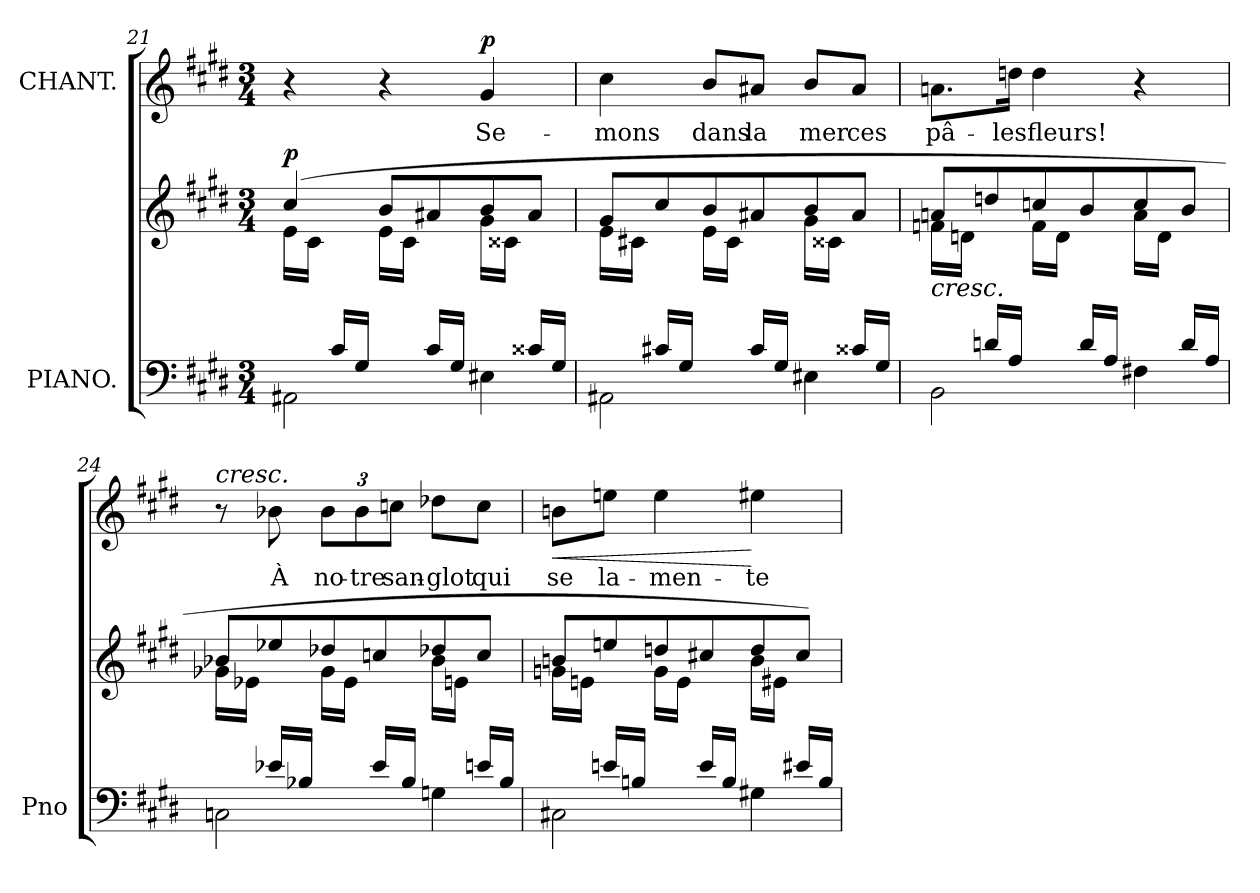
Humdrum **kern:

**kern	**kern	**dynam	**kern	**text	**dynam
*part2	*part2	*part2	*part1	*part1	*part1
*staff3	*staff2	*staff2/3	*staff1	*staff1	*staff1
*I"PIANO.	*	*	*I"CHANT.	*	*
*I'Pno	*	*	*	*	*
*clefF4	*clefG2	*	*clefG2	*	*
*k[f#c#g#d#]	*k[f#c#g#d#]	*	*k[f#c#g#d#]	*	*
*M3/4	*M3/4	*	*M3/4	*	*
=21	=21	=21	=21	=21	=21
*^	*^	*	*	*	*
!	!	!	!	!LO:DY:a	!	!	!
8ryy	2AA#X\	(4cc#/	16e\LL	p	4r	.	.
.	.	.	16c#\JJ	.	.	.	.
16c#/LL	.	.	8ryy	.	.	.	.
16G#/JJ	.	.	.	.	.	.	.
8ryy	.	8b/L	16e\LL	.	4r	.	.
.	.	.	16c#\JJ	.	.	.	.
16c#/LL	.	8a#X/	8ryy	.	.	.	.
16G#/JJ	.	.	.	.	.	.	.
!	!	!	!	!	!	!	!LO:DY:a
8ryy	4E#X\	8b/	16g#\LL	.	4g#/	Se-	p
.	.	.	16c##X\JJ	.	.	.	.
16c##X/LL	.	8a#/J	8ryy	.	.	.	.
16G#/JJ	.	.	.	.	.	.	.
=22	=22	=22	=22	=22	=22	=22	=22
8ryy	2AA#X\	8g#/L	16e\LL	.	4cc#\	-mons	.
.	.	.	16c#X\JJ	.	.	.	.
16c#X/LL	.	8cc#/	8ryy	.	.	.	.
16G#/JJ	.	.	.	.	.	.	.
8ryy	.	8b/	16e\LL	.	8b/L	dans	.
.	.	.	16c#\JJ	.	.	.	.
16c#/LL	.	8a#X/	8ryy	.	8a#X/J	la	.
16G#/JJ	.	.	.	.	.	.	.
8ryy	4E#X\	8b/	16g#\LL	.	8b/L	mer	.
.	.	.	16c##X\JJ	.	.	.	.
16c##X/LL	.	8a#/J	8ryy	.	8a#/J	ces	.
16G#/JJ	.	.	.	.	.	.	.
=23	=23	=23	=23	=23	=23	=23	=23
!	!	!LO:TX:b:i:t=cresc.	!	!	!	!	!
8ryy	2BB\	8an/L	16fn\LL	.	8.an\L	pâ-	.
.	.	.	16dn\JJ	.	.	.	.
16dn/LL	.	8ddn/	8ryy	.	.	.	.
16A/JJ	.	.	.	.	16ddn\Jk	-les	.
8ryy	.	8ccn/	16f\LL	.	4dd\	fleurs!	.
.	.	.	16d\JJ	.	.	.	.
16d/LL	.	8b/	8ryy	.	.	.	.
16A/JJ	.	.	.	.	.	.	.
8ryy	4F#X\	8cc/	16a\LL	.	4r	.	.
.	.	.	16d\JJ	.	.	.	.
16d/LL	.	8b/J	8ryy	.	.	.	.
16A/JJ	.	.	.	.	.	.	.
=24	=24	=24	=24	=24	=24	=24	=24
!	!	!	!	!	!LO:TX:a:i:t=cresc.	!	!
8ryy	2Cn\	8b-X/L	16g-X\LL	.	8r	.	.
.	.	.	16e-X\JJ	.	.	.	.
16e-X/LL	.	8ee-X/	8ryy	.	8b-X\	À	.
16B-X/JJ	.	.	.	.	.	.	.
*	*	*	*	*	*Xbrackettup	*	*
8ryy	.	8dd-X/	16g-\LL	.	12b-\L	no-	.
.	.	.	16e-\JJ	.	.	.	.
.	.	.	.	.	12b-\	-tre	.
16e-/LL	.	8ccn/	8ryy	.	.	.	.
.	.	.	.	.	12ccn\J	san-	.
16B-/JJ	.	.	.	.	.	.	.
8ryy	4Gn\	8dd-X/	16b-\LL	.	8dd-X\L	-glot	.
.	.	.	16en\JJ	.	.	.	.
16en/LL	.	8cc/J	8ryy	.	8cc\J	qui	.
16B-/JJ	.	.	.	.	.	.	.
=25	=25	=25	=25	=25	=25	=25	=25
!	!	!	!	!	!	!	!LO:HP:b
8ryy	2C#X\	8bn/L	16gn\LL	.	8bn\L	se	<
.	.	.	16en\JJ	.	.	.	.
16en/LL	.	8een/	8ryy	.	8een\J	la-	.
16Bn/JJ	.	.	.	.	.	.	.
8ryy	.	8ddn/	16g\LL	.	4ee\	-men-	.
.	.	.	16e\JJ	.	.	.	.
16e/LL	.	8cc#X/	8ryy	.	.	.	.
16B/JJ	.	.	.	.	.	.	.
8ryy	4G#X\	8dd/	16b\LL	.	4ee#X\	-te	[
.	.	.	16e#X\JJ	.	.	.	.
16e#X/LL	.	8cc#/J)	8ryy	.	.	.	.
16B/JJ	.	.	.	.	.	.	.
*v	*v	*	*	*	*	*	*
*	*v	*v	*	*	*	*
=	=	=	=	=	=
*-	*-	*-	*-	*-	*-
